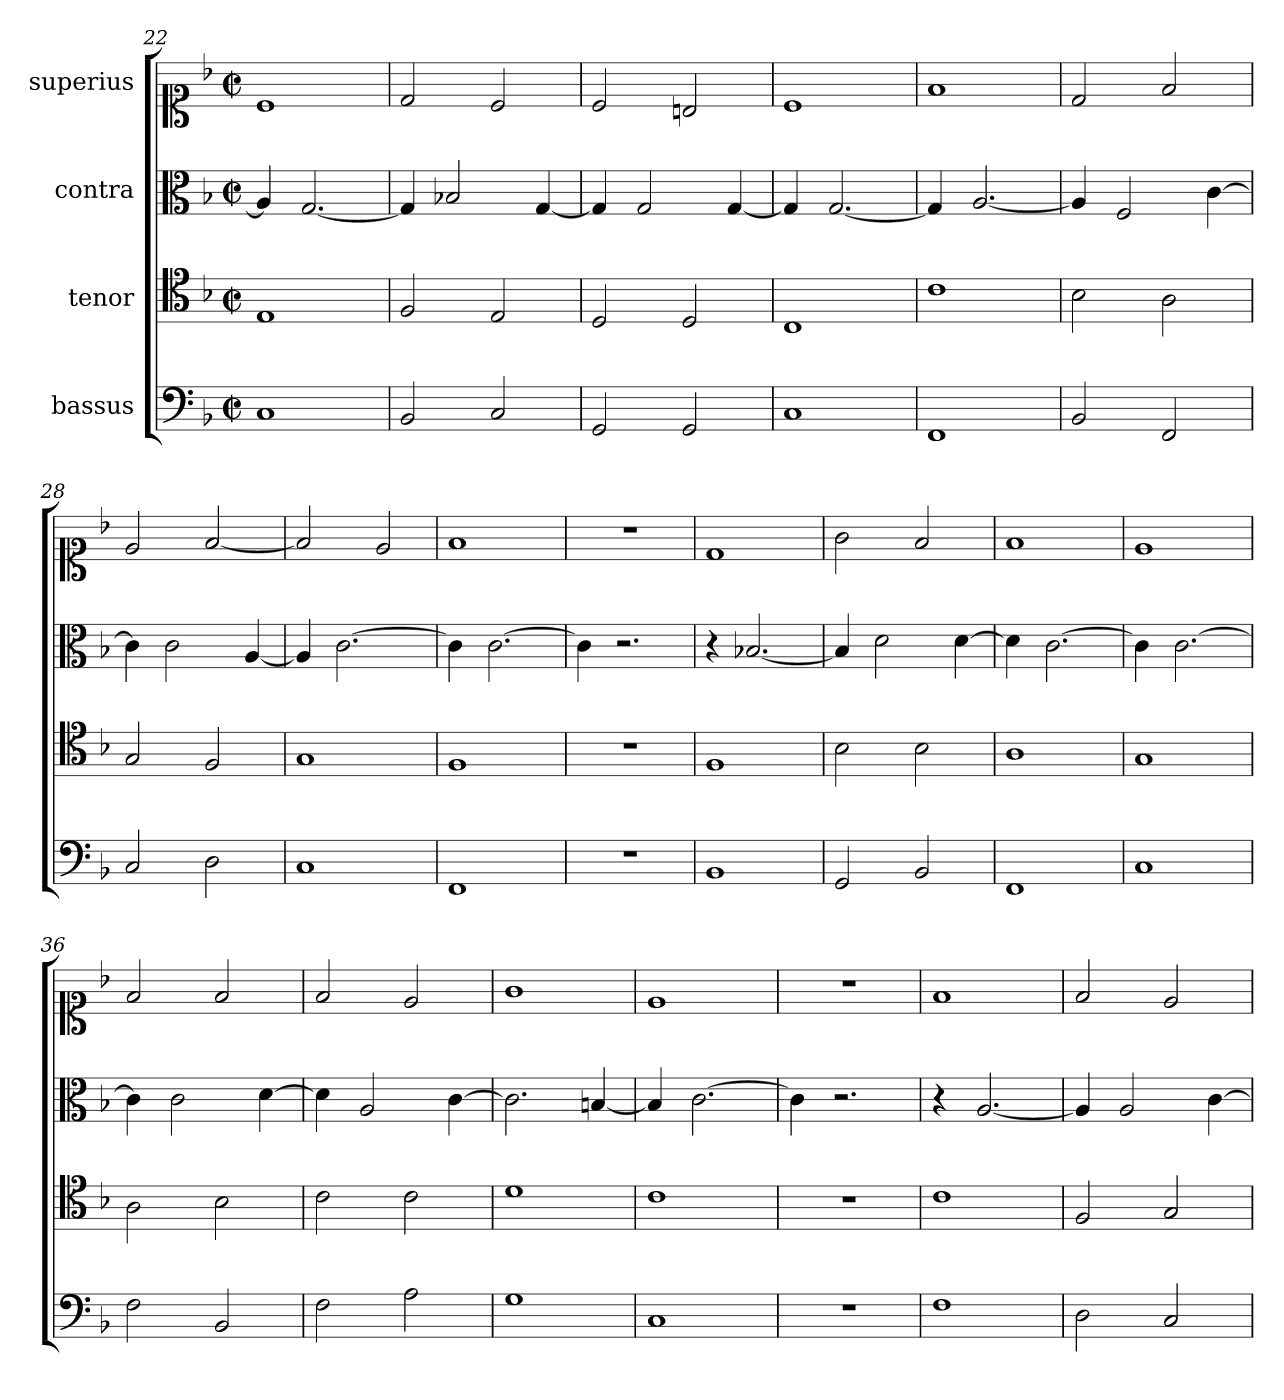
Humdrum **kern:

**kern	**kern	**kern	**kern
*part4	*part3	*part2	*part1
*staff4	*staff3	*staff2	*staff1
*I"bassus	*I"tenor	*I"contra	*I"superius
*clefF4	*clefC4	*clefC3	*clefC1
*k[b-]	*k[b-]	*k[b-]	*k[b-]
*M2/2	*M2/2	*M2/2	*M2/2
*met(c|)	*met(c|)	*met(c|)	*met(c|)
=22	=22	=22	=22
1C	1E	4A]	1c
.	.	[2.G	.
=23	=23	=23	=23
2BB-	2F	4G]	2d
.	.	2B-X	.
2C	2E	.	2c
.	.	[4G	.
=24	=24	=24	=24
2GG	2D	4G]	2c
.	.	2G	.
2GG	2D	.	2Bn
.	.	[4G	.
=25	=25	=25	=25
1C	1C	4G]	1c
.	.	[2.G	.
=26	=26	=26	=26
1FF	1c	4G]	1f
.	.	[2.A	.
=27	=27	=27	=27
2BB-	2B-	4A]	2d
.	.	2F	.
2FF	2A	.	2f
.	.	[4c	.
=28	=28	=28	=28
2C	2G	4c]	2e
.	.	2c	.
2D	2F	.	[2f
.	.	[4A	.
=29	=29	=29	=29
1C	1G	4A]	2f]
.	.	[2.c	.
.	.	.	2e
=30	=30	=30	=30
1FF	1F	4c]	1f
.	.	[2.c	.
=31	=31	=31	=31
1r	1r	4c]	1r
.	.	2.r	.
=32	=32	=32	=32
1BB-	1F	4r	1d
.	.	[2.B-X	.
=33	=33	=33	=33
2GG	2B-	4B-]	2g
.	.	2d	.
2BB-	2B-	.	2f
.	.	[4d	.
=34	=34	=34	=34
1FF	1A	4d]	1f
.	.	[2.c	.
=35	=35	=35	=35
1C	1G	4c]	1e
.	.	[2.c	.
=36	=36	=36	=36
2F	2A	4c]	2f
.	.	2c	.
2BB-	2B-	.	2f
.	.	[4d	.
=37	=37	=37	=37
2F	2c	4d]	2f
.	.	2A	.
2A	2c	.	2e
.	.	[4c	.
=38	=38	=38	=38
1G	1d	2.c]	1g
.	.	[4B	.
=39	=39	=39	=39
1C	1c	4B]	1e
.	.	[2.c	.
=40	=40	=40	=40
1r	1r	4c]	1r
.	.	2.r	.
=41	=41	=41	=41
1F	1c	4r	1f
.	.	[2.A	.
=42	=42	=42	=42
2D	2F	4A]	2f
.	.	2A	.
2C	2G	.	2e
.	.	[4c	.
=	=	=	=
*-	*-	*-	*-
